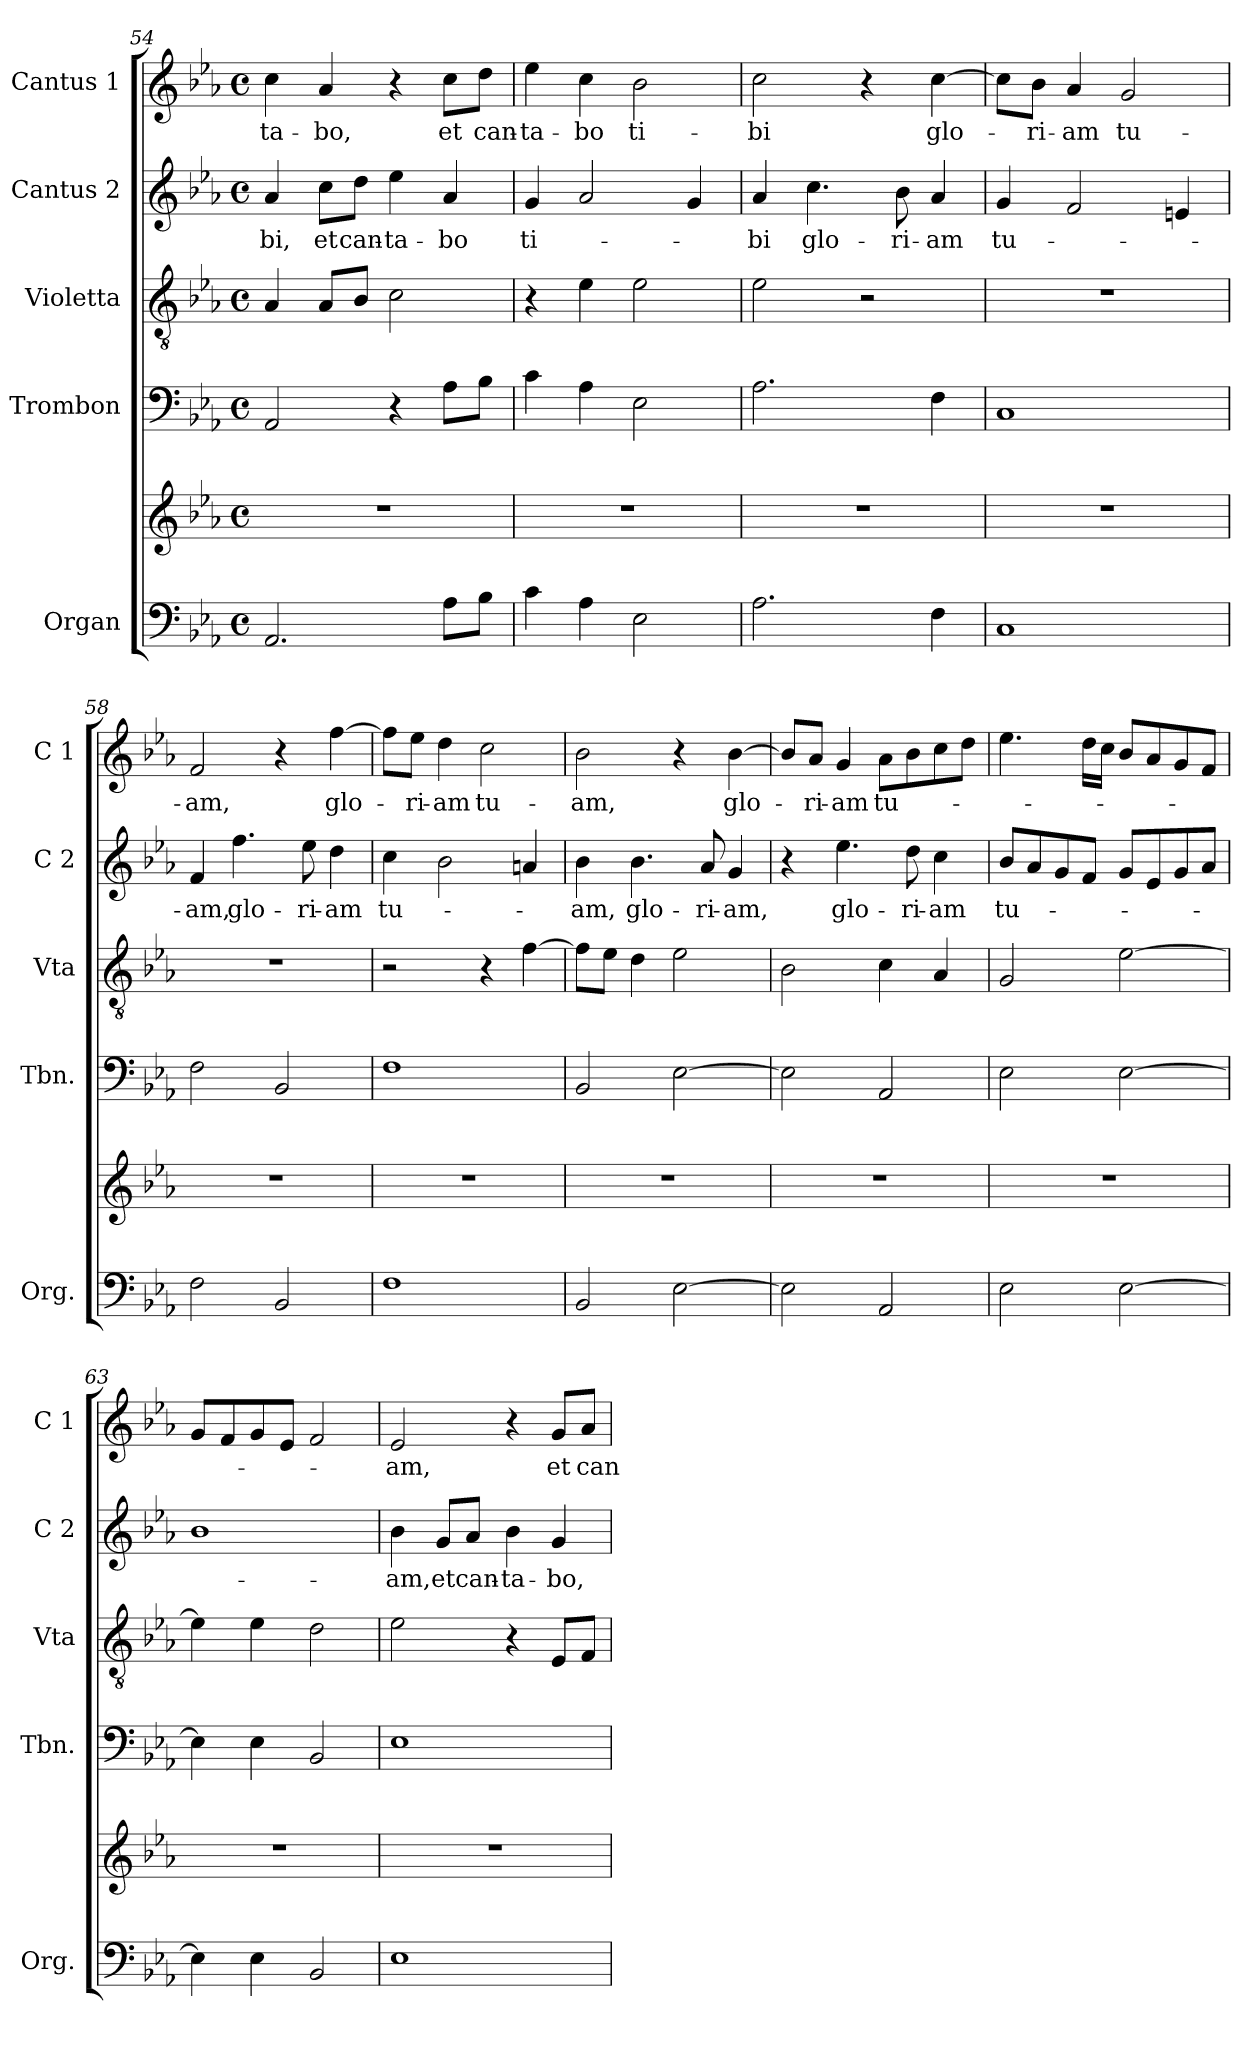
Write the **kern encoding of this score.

**kern	**kern	**kern	**kern	**kern	**text	**kern	**text
*part5	*part5	*part4	*part3	*part2	*part2	*part1	*part1
*staff6	*staff5	*staff4	*staff3	*staff2	*staff2	*staff1	*staff1
*I"Organ	*	*I"Trombon	*I"Violetta	*I"Cantus 2	*	*I"Cantus 1	*
*I'Org.	*	*I'Tbn.	*I'Vta	*I'C 2	*	*I'C 1	*
*clefF4	*clefG2	*clefF4	*clefGv2	*clefG2	*	*clefG2	*
*k[b-e-a-]	*k[b-e-a-]	*k[b-e-a-]	*k[b-e-a-]	*k[b-e-a-]	*	*k[b-e-a-]	*
*E-:	*E-:	*E-:	*E-:	*E-:	*	*E-:	*
*M4/4	*M4/4	*M4/4	*M4/4	*M4/4	*	*M4/4	*
*met(c)	*met(c)	*met(c)	*met(c)	*met(c)	*	*met(c)	*
=54	=54	=54	=54	=54	=54	=54	=54
!	!	!	!	!	!LO:LY:b	!	!LO:LY:b
2.AA-/	1r	2AA-/	4A-/	4a-/	-bi,	4cc\	-ta-
!	!	!	!	!	!LO:LY:b	!	!LO:LY:b
.	.	.	8A-/L	8cc\L	et	4a-/	-bo,
!	!	!	!	!	!LO:LY:b	!	!
.	.	.	8B-/J	8dd\J	can-	.	.
!	!	!	!	!	!LO:LY:b	!	!
.	.	4r	2c\	4ee-\	-ta-	4r	.
!	!	!	!	!	!LO:LY:b	!	!LO:LY:b
8A-\L	.	8A-\L	.	4a-/	-bo	8cc\L	et
!	!	!	!	!	!	!	!LO:LY:b
8B-\J	.	8B-\J	.	.	.	8dd\J	can-
=55	=55	=55	=55	=55	=55	=55	=55
!	!	!	!	!	!LO:LY:b	!	!LO:LY:b
4c\	1r	4c\	4r	4g/	ti-	4ee-\	-ta-
!	!	!	!	!	!	!	!LO:LY:b
4A-\	.	4A-\	4e-\	2a-/	.	4cc\	-bo
!	!	!	!	!	!	!	!LO:LY:b
2E-\	.	2E-\	2e-\	.	.	2b-\	ti-
.	.	.	.	4g/	.	.	.
=56	=56	=56	=56	=56	=56	=56	=56
!	!	!	!	!	!LO:LY:b	!	!LO:LY:b
2.A-\	1r	2.A-\	2e-\	4a-/	-bi	2cc\	-bi
!	!	!	!	!	!LO:LY:b	!	!
.	.	.	.	4.cc\	glo-	.	.
.	.	.	2r	.	.	4r	.
!	!	!	!	!	!LO:LY:b	!	!
.	.	.	.	8b-\	-ri-	.	.
!	!	!	!	!	!LO:LY:b	!	!LO:LY:b
4F\	.	4F\	.	4a-/	-am	[4cc\	glo-
=57	=57	=57	=57	=57	=57	=57	=57
!	!	!	!	!	!LO:LY:b	!	!
1C	1r	1C	1r	4g/	tu-	8cc\L]	.
!	!	!	!	!	!	!	!LO:LY:b
.	.	.	.	.	.	8b-\J	-ri-
!	!	!	!	!	!	!	!LO:LY:b
.	.	.	.	2f/	.	4a-/	-am
!	!	!	!	!	!	!	!LO:LY:b
.	.	.	.	.	.	2g/	tu-
.	.	.	.	4en/	.	.	.
=58	=58	=58	=58	=58	=58	=58	=58
!	!	!	!	!	!LO:LY:b	!	!LO:LY:b
2F\	1r	2F\	1r	4f/	-am,	2f/	-am,
!	!	!	!	!	!LO:LY:b	!	!
.	.	.	.	4.ff\	glo-	.	.
2BB-/	.	2BB-/	.	.	.	4r	.
!	!	!	!	!	!LO:LY:b	!	!
.	.	.	.	8ee-\	-ri-	.	.
!	!	!	!	!	!LO:LY:b	!	!LO:LY:b
.	.	.	.	4dd\	-am	[4ff\	glo-
!!LO:LB:g=z
=59	=59	=59	=59	=59	=59	=59	=59
!	!	!	!	!	!LO:LY:b	!	!
1F	1r	1F	2r	4cc\	tu-	8ff\L]	.
!	!	!	!	!	!	!	!LO:LY:b
.	.	.	.	.	.	8ee-\J	-ri-
!	!	!	!	!	!	!	!LO:LY:b
.	.	.	.	2b-\	.	4dd\	-am
!	!	!	!	!	!	!	!LO:LY:b
.	.	.	4r	.	.	2cc\	tu-
.	.	.	[4f\	4an/	.	.	.
=60	=60	=60	=60	=60	=60	=60	=60
!	!	!	!	!	!LO:LY:b	!	!LO:LY:b
2BB-/	1r	2BB-/	8f\L]	4b-\	-am,	2b-\	-am,
.	.	.	8e-\J	.	.	.	.
!	!	!	!	!	!LO:LY:b	!	!
.	.	.	4d\	4.b-\	glo-	.	.
[2E-\	.	[2E-\	2e-\	.	.	4r	.
!	!	!	!	!	!LO:LY:b	!	!
.	.	.	.	8a-/	-ri-	.	.
!	!	!	!	!	!LO:LY:b	!	!LO:LY:b
.	.	.	.	4g/	-am,	[4b-\	glo-
=61	=61	=61	=61	=61	=61	=61	=61
2E-\]	1r	2E-\]	2B-\	4r	.	8b-/L]	.
!	!	!	!	!	!	!	!LO:LY:b
.	.	.	.	.	.	8a-/J	-ri-
!	!	!	!	!	!LO:LY:b	!	!LO:LY:b
.	.	.	.	4.ee-\	glo-	4g/	-am
!	!	!	!	!	!	!	!LO:LY:b
2AA-/	.	2AA-/	4c\	.	.	8a-\L	tu-
!	!	!	!	!	!LO:LY:b	!	!
.	.	.	.	8dd\	-ri-	8b-\	.
!	!	!	!	!	!LO:LY:b	!	!
.	.	.	4A-/	4cc\	-am	8cc\	.
.	.	.	.	.	.	8dd\J	.
=62	=62	=62	=62	=62	=62	=62	=62
!	!	!	!	!	!LO:LY:b	!	!
2E-\	1r	2E-\	2G/	8b-/L	tu-	4.ee-\	.
.	.	.	.	8a-/	.	.	.
.	.	.	.	8g/	.	.	.
.	.	.	.	8f/J	.	16dd\LL	.
.	.	.	.	.	.	16cc\JJ	.
[2E-\	.	[2E-\	[2e-\	8g/L	.	8b-/L	.
.	.	.	.	8e-/	.	8a-/	.
.	.	.	.	8g/	.	8g/	.
.	.	.	.	8a-/J	.	8f/J	.
=63	=63	=63	=63	=63	=63	=63	=63
4E-\]	1r	4E-\]	4e-\]	1b-	.	8g/L	.
.	.	.	.	.	.	8f/	.
4E-\	.	4E-\	4e-\	.	.	8g/	.
.	.	.	.	.	.	8e-/J	.
2BB-/	.	2BB-/	2d\	.	.	2f/	.
=64	=64	=64	=64	=64	=64	=64	=64
!	!	!	!	!	!LO:LY:b	!	!LO:LY:b
1E-	1r	1E-	2e-\	4b-\	-am,	2e-/	-am,
!	!	!	!	!	!LO:LY:b	!	!
.	.	.	.	8g/L	et	.	.
!	!	!	!	!	!LO:LY:b	!	!
.	.	.	.	8a-/J	can-	.	.
!	!	!	!	!	!LO:LY:b	!	!
.	.	.	4r	4b-\	-ta-	4r	.
!	!	!	!	!	!LO:LY:b	!	!LO:LY:b
.	.	.	8E-/L	4g/	-bo,	8g/L	et
!	!	!	!	!	!	!	!LO:LY:b
.	.	.	8F/J	.	.	8a-/J	can-
=	=	=	=	=	=	=	=
*-	*-	*-	*-	*-	*-	*-	*-
